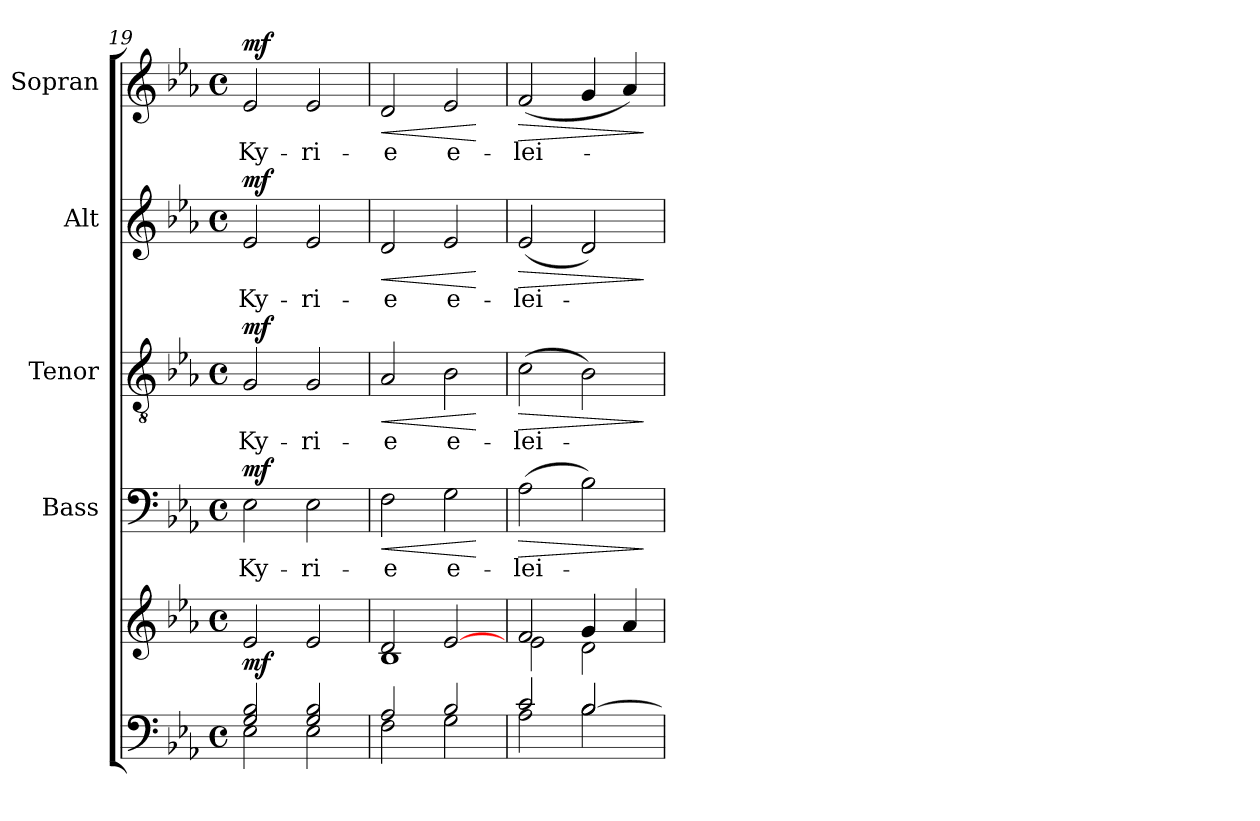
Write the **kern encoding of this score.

**kern	**kern	**dynam	**kern	**text	**dynam	**kern	**text	**dynam	**kern	**text	**dynam	**kern	**text	**dynam
*part5	*part5	*part5	*part4	*part4	*part4	*part3	*part3	*part3	*part2	*part2	*part2	*part1	*part1	*part1
*staff6	*staff5	*staff5/6	*staff4	*staff4	*staff4	*staff3	*staff3	*staff3	*staff2	*staff2	*staff2	*staff1	*staff1	*staff1
*	*	*	*I"Bass	*	*	*I"Tenor	*	*	*I"Alt	*	*	*I"Sopran	*	*
*	*	*	*I'B.	*	*	*I'T.	*	*	*I'A.	*	*	*I'S.	*	*
*clefF4	*clefG2	*	*clefF4	*	*	*clefGv2	*	*	*clefG2	*	*	*clefG2	*	*
*k[b-e-a-]	*k[b-e-a-]	*	*k[b-e-a-]	*	*	*k[b-e-a-]	*	*	*k[b-e-a-]	*	*	*k[b-e-a-]	*	*
*E-:	*E-:	*	*E-:	*	*	*E-:	*	*	*E-:	*	*	*E-:	*	*
*M4/4	*M4/4	*	*M4/4	*	*	*M4/4	*	*	*M4/4	*	*	*M4/4	*	*
*met(c)	*met(c)	*	*met(c)	*	*	*met(c)	*	*	*met(c)	*	*	*met(c)	*	*
=19	=19	=19	=19	=19	=19	=19	=19	=19	=19	=19	=19	=19	=19	=19
*^	*	*	*	*	*	*	*	*	*	*	*	*	*	*
!	!	!	!LO:DY:b	!	!LO:LY:b	!LO:DY:a	!	!LO:LY:b	!LO:DY:a	!	!LO:LY:b	!LO:DY:a	!	!LO:LY:b	!LO:DY:a
2G/ 2B-/	2E-\	2e-/	mf	2E-\	Ky-	mf	2G/	Ky-	mf	2e-/	Ky-	mf	2e-/	Ky-	mf
!	!	!	!	!	!LO:LY:b	!	!	!LO:LY:b	!	!	!LO:LY:b	!	!	!LO:LY:b	!
2G/ 2B-/	2E-\	2e-/	.	2E-\	-ri-	.	2G/	-ri-	.	2e-/	-ri-	.	2e-/	-ri-	.
=20	=20	=20	=20	=20	=20	=20	=20	=20	=20	=20	=20	=20	=20	=20	=20
*	*	*^	*	*	*	*	*	*	*	*	*	*	*	*	*
!	!	!	!	!	!	!LO:LY:b	!LO:HP:b	!	!LO:LY:b	!LO:HP:b	!	!LO:LY:b	!LO:HP:b	!	!LO:LY:b	!LO:HP:b
2A-/	2F\	2d/	1B-	.	2F\	-e	<	2A-/	-e	<	2d/	-e	<	2d/	-e	<
!	!	!	!	!	!	!LO:LY:b	!	!	!LO:LY:b	!	!	!LO:LY:b	!	!	!LO:LY:b	!
2B-/	2G\	[>2e-/	.	.	2G\	e-	.	2B-\	e-	.	2e-/	e-	.	2e-/	e-	.
*v	*v	*	*	*	*	*	*	*	*	*	*	*	*	*	*	*
*	*v	*v	*	*	*	*	*	*	*	*	*	*	*	*	*
.	.	.	.	.	[	.	.	[	.	.	[	.	.	[
=21	=21	=21	=21	=21	=21	=21	=21	=21	=21	=21	=21	=21	=21	=21
*^	*^	*	*	*	*	*	*	*	*	*	*	*	*	*
!	!	!	!	!	!	!LO:LY:b	!LO:HP:b	!	!LO:LY:b	!LO:HP:b	!	!LO:LY:b	!LO:HP:b	!	!LO:LY:b	!LO:HP:b
2c/	2A-\	2f/	2e-\	.	(>2A-\	-lei-	>	(>2c\	-lei-	>	(<2e-/	-lei-	>	(<2f/	-lei-	>
[>2B-/	2B-\	4g/	2d\	.	2B-\)	.	.	2B-\)	.	.	2d/)	.	.	4g/	.	.
.	.	4a-/	.	.	.	.	.	.	.	.	.	.	.	4a-/)	.	.
*v	*v	*	*	*	*	*	*	*	*	*	*	*	*	*	*	*
*	*v	*v	*	*	*	*	*	*	*	*	*	*	*	*	*
.	.	.	.	.	]	.	.	]	.	.	]	.	.	]
=	=	=	=	=	=	=	=	=	=	=	=	=	=	=
*-	*-	*-	*-	*-	*-	*-	*-	*-	*-	*-	*-	*-	*-	*-
